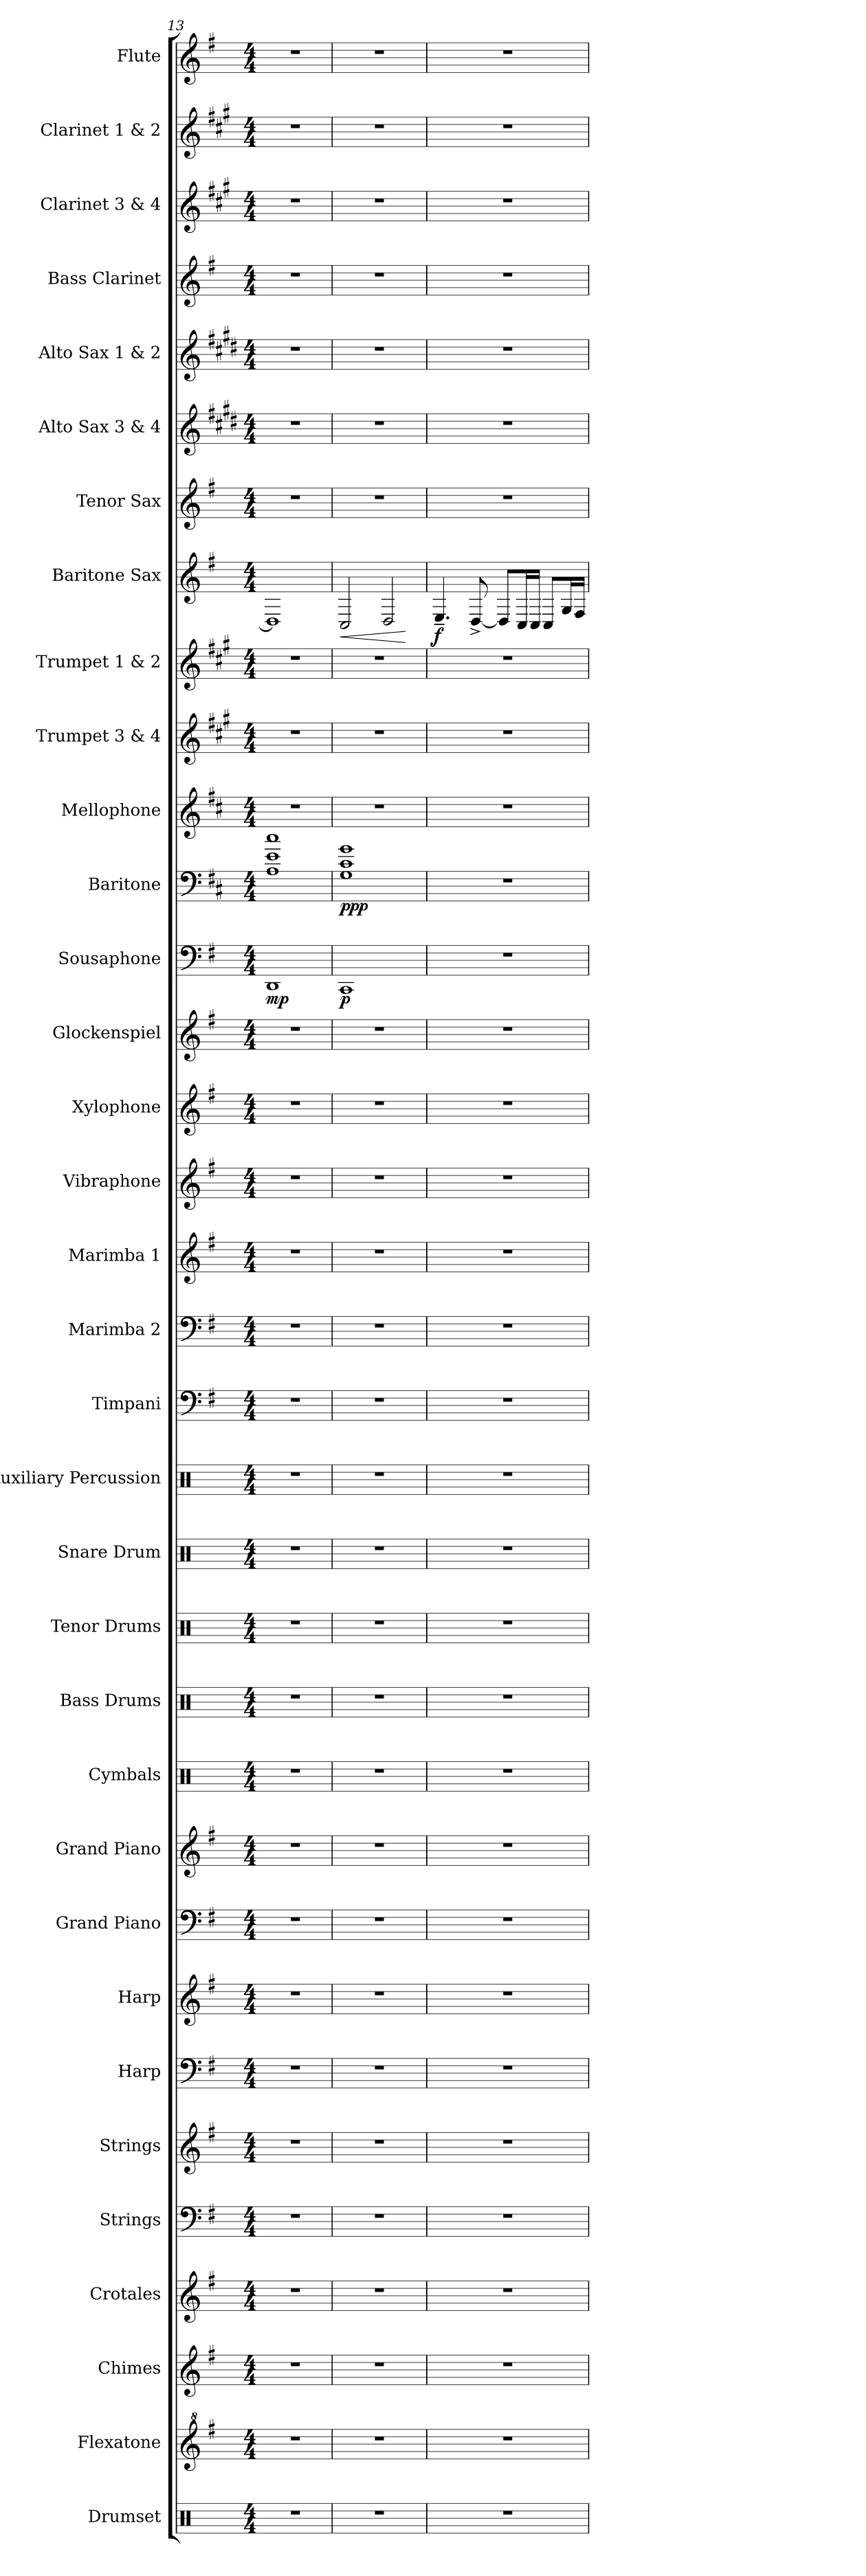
**kern	**kern	**kern	**kern	**kern	**kern	**kern	**kern	**kern	**kern	**kern	**kern	**kern	**kern	**kern	**kern	**kern	**kern	**kern	**kern	**kern	**kern	**dynam	**kern	**dynam	**kern	**kern	**kern	**kern	**dynam	**kern	**kern	**kern	**kern	**kern	**kern	**kern
*part34	*part33	*part32	*part31	*part30	*part29	*part28	*part27	*part26	*part25	*part24	*part23	*part22	*part21	*part20	*part19	*part18	*part17	*part16	*part15	*part14	*part13	*part13	*part12	*part12	*part11	*part10	*part9	*part8	*part8	*part7	*part6	*part5	*part4	*part3	*part2	*part1
*staff34	*staff33	*staff32	*staff31	*staff30	*staff29	*staff28	*staff27	*staff26	*staff25	*staff24	*staff23	*staff22	*staff21	*staff20	*staff19	*staff18	*staff17	*staff16	*staff15	*staff14	*staff13	*staff13	*staff12	*staff12	*staff11	*staff10	*staff9	*staff8	*staff8	*staff7	*staff6	*staff5	*staff4	*staff3	*staff2	*staff1
*I"Drumset	*I"Flexatone	*I"Chimes	*I"Crotales	*I"Strings	*I"Strings	*I"Harp	*I"Harp	*I"Grand Piano	*I"Grand Piano	*I"Cymbals	*I"Bass Drums	*I"Tenor Drums	*I"Snare Drum	*I"Auxiliary Percussion	*I"Timpani	*I"Marimba 2	*I"Marimba 1	*I"Vibraphone	*I"Xylophone	*I"Glockenspiel	*I"Sousaphone	*	*I"Baritone	*	*I"Mellophone	*I"Trumpet 3 &amp; 4	*I"Trumpet 1 &amp; 2	*I"Baritone Sax	*	*I"Tenor Sax	*I"Alto Sax 3 &amp; 4	*I"Alto Sax 1 &amp; 2	*I"Bass Clarinet	*I"Clarinet 3 &amp; 4	*I"Clarinet 1 &amp; 2	*I"Flute
*I'D. Set	*I'Flt.	*I'Cme.	*I'Crot.	*I'St.	*I'St.	*I'Hrp.	*I'Hrp.	*I'Pno.	*I'Pno.	*I'Cym.	*I'B.D.	*I'T.D.	*I'S.D.	*I'Aux. Perc.	*I'Timp.	*I'Mrm. 2	*I'Mrm. 1	*I'Vib.	*I'Xyl.	*I'Glk.	*	*	*I'Bar.	*	*I'Mph.	*I'Tpt. 3&amp;4	*I'Tpt. 1&amp;2	*I'Bari. Sax.	*	*I'T. Sax.	*I'A. Sax. 3&amp;4	*I'A. Sax. 1&amp;2	*I'B. Cl.	*I'Cl. 3&amp;4	*I'Cl. 1&amp;2	*I'Fl.
*clefX	*clefG^2	*clefG2	*clefG2	*clefF4	*clefG2	*clefF4	*clefG2	*clefF4	*clefG2	*clefX	*clefX	*clefX	*clefX	*clefX	*clefF4	*clefF4	*clefG2	*clefG2	*clefG2	*clefG2	*clefF4	*	*clefF4	*	*clefG2	*clefG2	*clefG2	*clefG2	*	*clefG2	*clefG2	*clefG2	*clefG2	*clefG2	*clefG2	*clefG2
*	*	*	*ITrd-14c-24	*	*	*	*	*	*	*	*	*	*	*	*	*	*	*	*ITrd-7c-12	*ITrd-14c-24	*	*	*ITrd4c7	*	*ITrd4c7	*ITrd1c2	*ITrd1c2	*ITrd12c21	*	*ITrd8c14	*ITrd5c9	*ITrd5c9	*ITrd8c14	*ITrd1c2	*ITrd1c2	*
*k[]	*k[f#]	*k[f#]	*k[f#]	*k[f#]	*k[f#]	*k[f#]	*k[f#]	*k[f#]	*k[f#]	*k[]	*k[]	*k[]	*k[]	*k[]	*k[f#]	*k[f#]	*k[f#]	*k[f#]	*k[f#]	*k[f#]	*k[f#]	*	*k[f#]	*	*k[f#]	*k[f#]	*k[f#]	*k[f#]	*	*k[f#]	*k[f#]	*k[f#]	*k[f#]	*k[f#]	*k[f#]	*k[f#]
*M4/4	*M4/4	*M4/4	*M4/4	*M4/4	*M4/4	*M4/4	*M4/4	*M4/4	*M4/4	*M4/4	*M4/4	*M4/4	*M4/4	*M4/4	*M4/4	*M4/4	*M4/4	*M4/4	*M4/4	*M4/4	*M4/4	*	*M4/4	*	*M4/4	*M4/4	*M4/4	*M4/4	*	*M4/4	*M4/4	*M4/4	*M4/4	*M4/4	*M4/4	*M4/4
=13	=13	=13	=13	=13	=13	=13	=13	=13	=13	=13	=13	=13	=13	=13	=13	=13	=13	=13	=13	=13	=13	=13	=13	=13	=13	=13	=13	=13	=13	=13	=13	=13	=13	=13	=13	=13
!	!	!	!	!	!	!	!	!	!	!	!	!	!	!	!	!	!	!	!	!	!	!LO:DY:b	!	!LO:DY:b	!	!	!	!	!	!	!	!	!	!	!	!
!	!	!	!	!	!	!	!	!	!	!	!	!	!	!	!	!	!	!	!	!	!	!	!	!LO:DY:n=1:b	!	!	!	!	!	!	!	!	!	!	!	!
!	!	!	!	!	!	!	!	!	!	!	!	!	!	!	!	!	!	!	!	!	!	!	!	!LO:DY:n=2:b	!	!	!	!	!	!	!	!	!	!	!	!
1r	1r	1r	1r	1r	1r	1r	1r	1r	1r	1r	1r	1r	1r	1r	1r	1r	1r	1r	1r	1r	1DD	mp	1D 1A 1f#	mp mp mp	1r	1r	1r	1DD]	.	1r	1r	1r	1r	1r	1r	1r
=14	=14	=14	=14	=14	=14	=14	=14	=14	=14	=14	=14	=14	=14	=14	=14	=14	=14	=14	=14	=14	=14	=14	=14	=14	=14	=14	=14	=14	=14	=14	=14	=14	=14	=14	=14	=14
!	!	!	!	!	!	!	!	!	!	!	!	!	!	!	!	!	!	!	!	!	!	!LO:DY:b	!	!LO:DY:b	!	!	!	!	!LO:HP:b	!	!	!	!	!	!	!
!	!	!	!	!	!	!	!	!	!	!	!	!	!	!	!	!	!	!	!	!	!	!	!	!LO:DY:n=1:b	!	!	!	!	!	!	!	!	!	!	!	!
!	!	!	!	!	!	!	!	!	!	!	!	!	!	!	!	!	!	!	!	!	!	!	!	!LO:DY:n=2:b	!	!	!	!	!	!	!	!	!	!	!	!
1r	1r	1r	1r	1r	1r	1r	1r	1r	1r	1r	1r	1r	1r	1r	1r	1r	1r	1r	1r	1r	1CC	p	1C 1F# 1c	p p p	1r	1r	1r	2CC/	<	1r	1r	1r	1r	1r	1r	1r
.	.	.	.	.	.	.	.	.	.	.	.	.	.	.	.	.	.	.	.	.	.	.	.	.	.	.	.	2DD/	.	.	.	.	.	.	.	.
.	.	.	.	.	.	.	.	.	.	.	.	.	.	.	.	.	.	.	.	.	.	.	.	.	.	.	.	.	[	.	.	.	.	.	.	.
=15	=15	=15	=15	=15	=15	=15	=15	=15	=15	=15	=15	=15	=15	=15	=15	=15	=15	=15	=15	=15	=15	=15	=15	=15	=15	=15	=15	=15	=15	=15	=15	=15	=15	=15	=15	=15
!	!	!	!	!	!	!	!	!	!	!	!	!	!	!	!	!	!	!	!	!	!	!	!	!	!	!	!	!	!LO:DY:b	!	!	!	!	!	!	!
1r	1r	1r	1r	1r	1r	1r	1r	1r	1r	1r	1r	1r	1r	1r	1r	1r	1r	1r	1r	1r	1r	.	1r	.	1r	1r	1r	4.EE~/	f	1r	1r	1r	1r	1r	1r	1r
.	.	.	.	.	.	.	.	.	.	.	.	.	.	.	.	.	.	.	.	.	.	.	.	.	.	.	.	[8DD^/	.	.	.	.	.	.	.	.
.	.	.	.	.	.	.	.	.	.	.	.	.	.	.	.	.	.	.	.	.	.	.	.	.	.	.	.	8DD/L]	.	.	.	.	.	.	.	.
.	.	.	.	.	.	.	.	.	.	.	.	.	.	.	.	.	.	.	.	.	.	.	.	.	.	.	.	16CC/L	.	.	.	.	.	.	.	.
.	.	.	.	.	.	.	.	.	.	.	.	.	.	.	.	.	.	.	.	.	.	.	.	.	.	.	.	16CC/JJ	.	.	.	.	.	.	.	.
.	.	.	.	.	.	.	.	.	.	.	.	.	.	.	.	.	.	.	.	.	.	.	.	.	.	.	.	8CC/L	.	.	.	.	.	.	.	.
.	.	.	.	.	.	.	.	.	.	.	.	.	.	.	.	.	.	.	.	.	.	.	.	.	.	.	.	16GG/L	.	.	.	.	.	.	.	.
.	.	.	.	.	.	.	.	.	.	.	.	.	.	.	.	.	.	.	.	.	.	.	.	.	.	.	.	16FF#/JJ	.	.	.	.	.	.	.	.
=	=	=	=	=	=	=	=	=	=	=	=	=	=	=	=	=	=	=	=	=	=	=	=	=	=	=	=	=	=	=	=	=	=	=	=	=
*-	*-	*-	*-	*-	*-	*-	*-	*-	*-	*-	*-	*-	*-	*-	*-	*-	*-	*-	*-	*-	*-	*-	*-	*-	*-	*-	*-	*-	*-	*-	*-	*-	*-	*-	*-	*-
